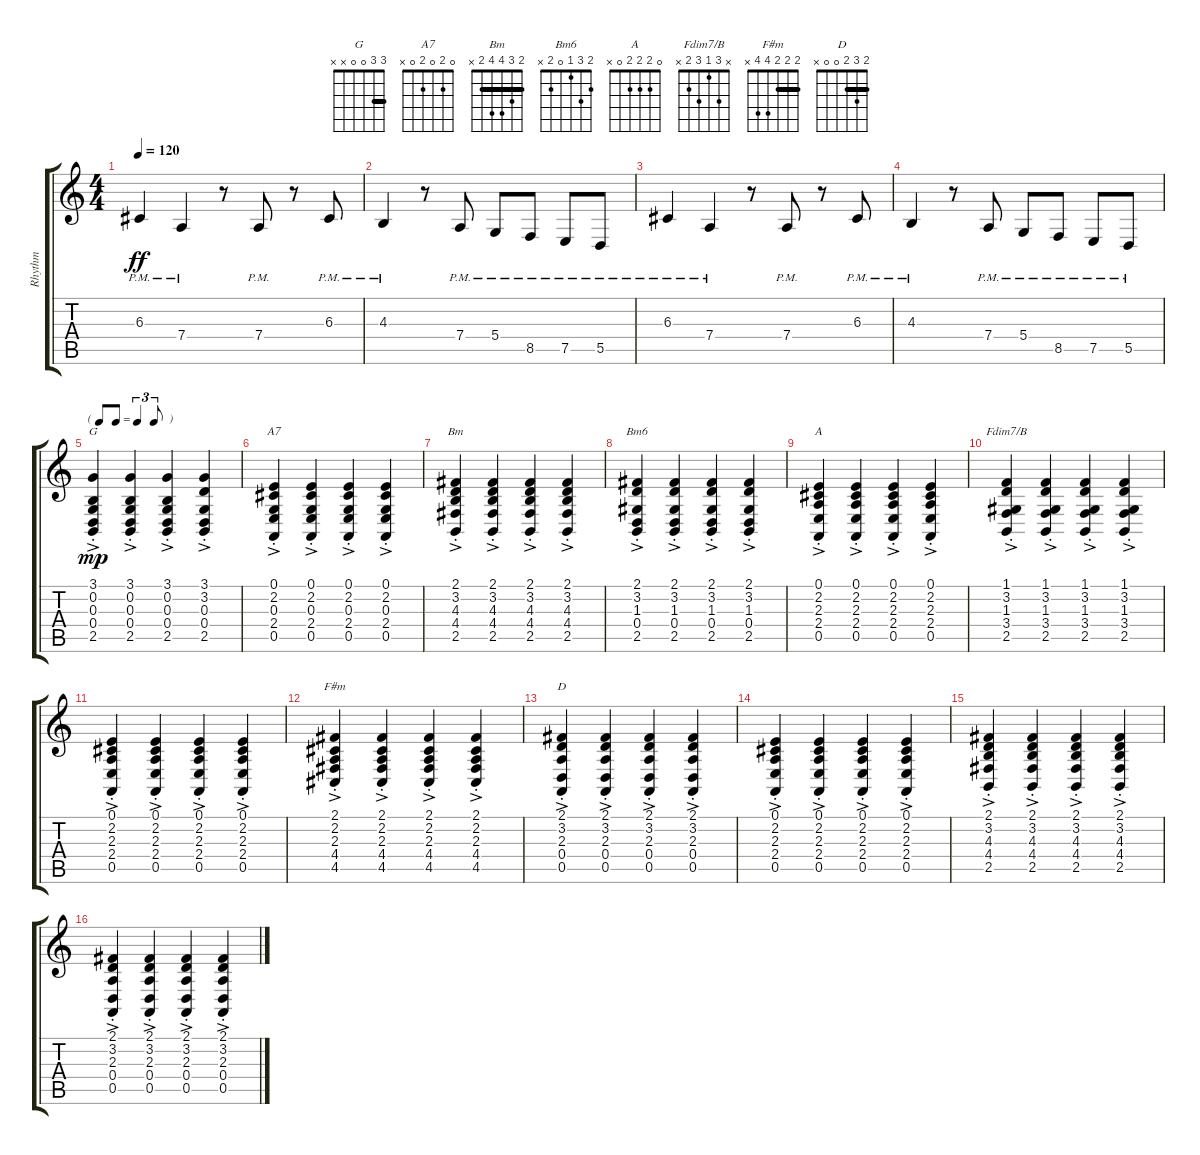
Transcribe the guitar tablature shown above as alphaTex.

\track ("Rhythm" "Rhythm") {solo instrument acousticgrandpiano}
\staff {score tabs}
\tuning (E4 B3 G3 D3 A2 E2) {hide}
\chord ("G" 3 3 0 0 x x) {barre 3}
\chord ("A7" 0 2 0 2 0 x)
\chord ("Bm" 2 3 4 4 2 x) {barre 2}
\chord ("Bm6" 2 3 1 0 2 x)
\chord ("A" 0 2 2 2 0 x)
\chord ("Fdim7/B" x 3 1 3 2 x)
\chord ("F#m" 2 2 2 4 4 x) {barre 2}
\chord ("D" 2 3 2 0 0 x) {barre 2}
\ts (4 4)
\tempo 120
\clef g2
\ks c
6.3{pm}.4{dy ff} 7.4{pm}.4 r.8 7.4{pm}.8 r.8 6.3{pm}.8 |
4.3{pm}.4 r.8 7.4{pm}.8 5.4{pm}.8 8.5{pm}.8 7.5{pm}.8 5.5{pm}.8 |
6.3{pm}.4 7.4{pm}.4 r.8 7.4{pm}.8 r.8 6.3{pm}.8 |
4.3{pm}.4 r.8 7.4{pm}.8 5.4{pm}.8 8.5{pm}.8 7.5{pm}.8 5.5{pm}.8 |
\tf triplet8th
(3.1{ac st} 0.2{ac st} 0.3{ac st} 0.4{ac st} 2.5{ac st}).4{ch "G" dy mp} (3.1{ac st} 0.2{ac st} 0.3{ac st} 0.4{ac st} 2.5{ac st}).4 (3.1{ac st} 0.2{ac st} 0.3{ac st} 0.4{ac st} 2.5{ac st}).4 (3.1{ac st} 3.2{ac st} 0.3{ac st} 0.4{ac st} 2.5{ac st}).4 |
(0.1{ac st} 2.2{ac st} 0.3{ac st} 2.4{ac st} 0.5{ac st}).4{ch "A7"} (0.1{ac st} 2.2{ac st} 0.3{ac st} 2.4{ac st} 0.5{ac st}).4 (0.1{ac st} 2.2{ac st} 0.3{ac st} 2.4{ac st} 0.5{ac st}).4 (0.1{ac st} 2.2{ac st} 0.3{ac st} 2.4{ac st} 0.5{ac st}).4 |
(2.1{ac st} 3.2{ac st} 4.3{ac st} 4.4{ac st} 2.5{ac st}).4{ch "Bm"} (2.1{ac st} 3.2{ac st} 4.3{ac st} 4.4{ac st} 2.5{ac st}).4 (2.1{ac st} 3.2{ac st} 4.3{ac st} 4.4{ac st} 2.5{ac st}).4 (2.1{ac st} 3.2{ac st} 4.3{ac st} 4.4{ac st} 2.5{ac st}).4 |
(2.1{ac st} 3.2{ac st} 1.3{ac st} 0.4{ac st} 2.5{ac st}).4{ch "Bm6"} (2.1{ac st} 3.2{ac st} 1.3{ac st} 0.4{ac st} 2.5{ac st}).4 (2.1{ac st} 3.2{ac st} 1.3{ac st} 0.4{ac st} 2.5{ac st}).4 (2.1{ac st} 3.2{ac st} 1.3{ac st} 0.4{ac st} 2.5{ac st}).4 |
(0.1{ac st} 2.2{ac st} 2.3{ac st} 2.4{ac st} 0.5{ac st}).4{ch "A"} (0.1{ac st} 2.2{ac st} 2.3{ac st} 2.4{ac st} 0.5{ac st}).4 (0.1{ac st} 2.2{ac st} 2.3{ac st} 2.4{ac st} 0.5{ac st}).4 (0.1{ac st} 2.2{ac st} 2.3{ac st} 2.4{ac st} 0.5{ac st}).4 |
(1.1{ac st} 3.2{ac st} 1.3{ac st} 3.4{ac st} 2.5{ac st}).4{ch "Fdim7/B"} (1.1{ac st} 3.2{ac st} 1.3{ac st} 3.4{ac st} 2.5{ac st}).4 (1.1{ac st} 3.2{ac st} 1.3{ac st} 3.4{ac st} 2.5{ac st}).4 (1.1{ac st} 3.2{ac st} 1.3{ac st} 3.4{ac st} 2.5{ac st}).4 |
(0.1{ac st} 2.2{ac st} 2.3{ac st} 2.4{ac st} 0.5{ac st}).4 (0.1{ac st} 2.2{ac st} 2.3{ac st} 2.4{ac st} 0.5{ac st}).4 (0.1{ac st} 2.2{ac st} 2.3{ac st} 2.4{ac st} 0.5{ac st}).4 (0.1{ac st} 2.2{ac st} 2.3{ac st} 2.4{ac st} 0.5{ac st}).4 |
(2.1{ac st} 2.2{ac st} 2.3{ac st} 4.4{ac st} 4.5{ac st}).4{ch "F#m"} (2.1{ac st} 2.2{ac st} 2.3{ac st} 4.4{ac st} 4.5{ac st}).4 (2.1{ac st} 2.2{ac st} 2.3{ac st} 4.4{ac st} 4.5{ac st}).4 (2.1{ac st} 2.2{ac st} 2.3{ac st} 4.4{ac st} 4.5{ac st}).4 |
(2.1{ac st} 3.2{ac st} 2.3{ac st} 0.4{ac st} 0.5{ac st}).4{ch "D"} (2.1{ac st} 3.2{ac st} 2.3{ac st} 0.4{ac st} 0.5{ac st}).4 (2.1{ac st} 3.2{ac st} 2.3{ac st} 0.4{ac st} 0.5{ac st}).4 (2.1{ac st} 3.2{ac st} 2.3{ac st} 0.4{ac st} 0.5{ac st}).4 |
(0.1{ac st} 2.2{ac st} 2.3{ac st} 2.4{ac st} 0.5{ac st}).4 (0.1{ac st} 2.2{ac st} 2.3{ac st} 2.4{ac st} 0.5{ac st}).4 (0.1{ac st} 2.2{ac st} 2.3{ac st} 2.4{ac st} 0.5{ac st}).4 (0.1{ac st} 2.2{ac st} 2.3{ac st} 2.4{ac st} 0.5{ac st}).4 |
(2.1{ac st} 3.2{ac st} 4.3{ac st} 4.4{ac st} 2.5{ac st}).4 (2.1{ac st} 3.2{ac st} 4.3{ac st} 4.4{ac st} 2.5{ac st}).4 (2.1{ac st} 3.2{ac st} 4.3{ac st} 4.4{ac st} 2.5{ac st}).4 (2.1{ac st} 3.2{ac st} 4.3{ac st} 4.4{ac st} 2.5{ac st}).4 |
(2.1{ac st} 3.2{ac st} 2.3{ac st} 0.4{ac st} 0.5{ac st}).4 (2.1{ac st} 3.2{ac st} 2.3{ac st} 0.4{ac st} 0.5{ac st}).4 (2.1{ac st} 3.2{ac st} 2.3{ac st} 0.4{ac st} 0.5{ac st}).4 (2.1{ac st} 3.2{ac st} 2.3{ac st} 0.4{ac st} 0.5{ac st}).4
